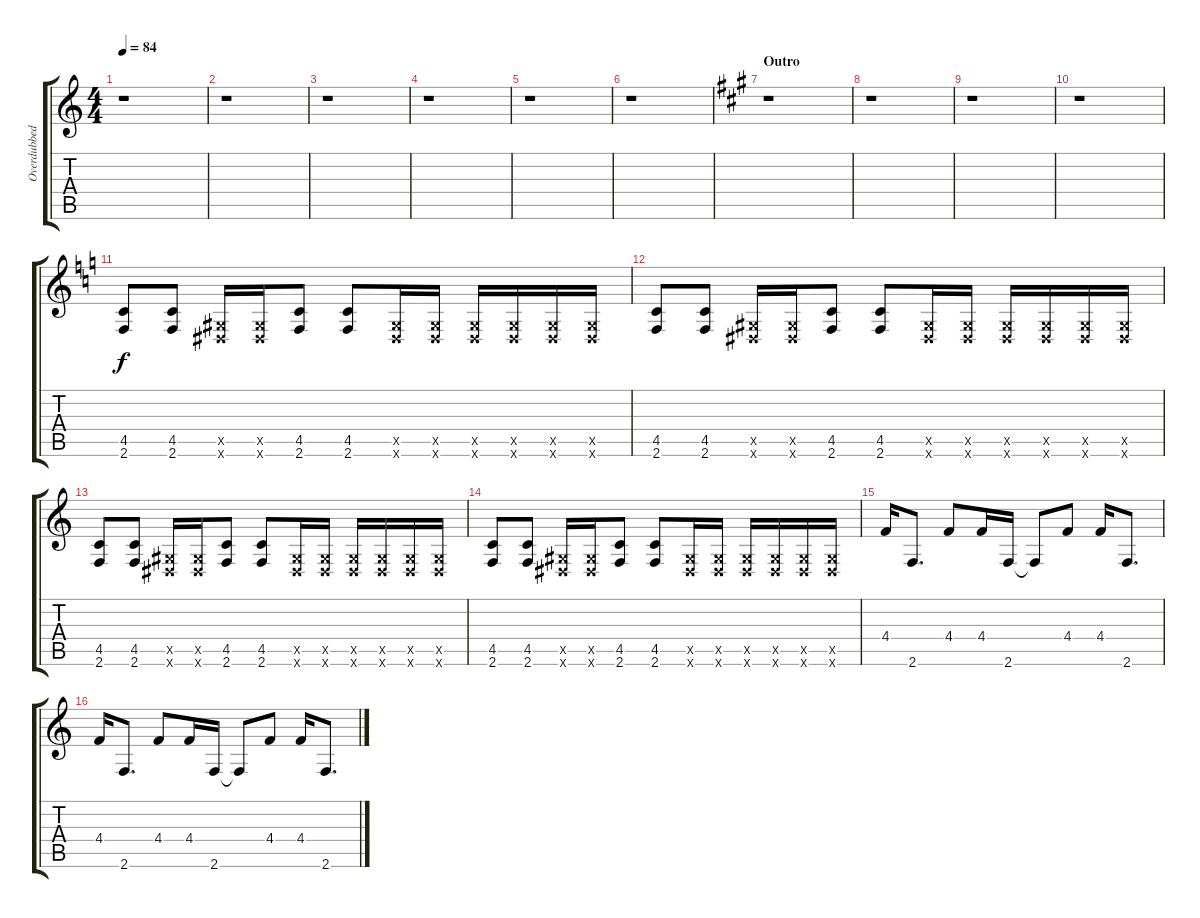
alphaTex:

\track ("Overdubbed Guitar (Morello)" "Overdubbed") {instrument distortionguitar}
\staff {score tabs}
\tuning (Eb4 Bb3 Gb3 Db3 Ab2 Eb2) {hide}
\ts (4 4)
\tempo 84
\clef g2
\ks c
r.1{dy f} |
r.1 |
r.1 |
r.1 |
r.1 |
r.1 |
\section ("" "Outro")
\ks a
r.1 |
r.1 |
r.1 |
r.1 |
\ks c
(4.5 2.6).8 (4.5 2.6).8 (0.5{x} 0.6{x}).16 (0.5{x} 0.6{x}).16 (4.5 2.6).8 (4.5 2.6).8 (0.5{x} 0.6{x}).16 (0.5{x} 0.6{x}).16 (0.5{x} 0.6{x}).16 (0.5{x} 0.6{x}).16 (0.5{x} 0.6{x}).16 (0.5{x} 0.6{x}).16 |
(4.5 2.6).8 (4.5 2.6).8 (0.5{x} 0.6{x}).16 (0.5{x} 0.6{x}).16 (4.5 2.6).8 (4.5 2.6).8 (0.5{x} 0.6{x}).16 (0.5{x} 0.6{x}).16 (0.5{x} 0.6{x}).16 (0.5{x} 0.6{x}).16 (0.5{x} 0.6{x}).16 (0.5{x} 0.6{x}).16 |
(4.5 2.6).8 (4.5 2.6).8 (0.5{x} 0.6{x}).16 (0.5{x} 0.6{x}).16 (4.5 2.6).8 (4.5 2.6).8 (0.5{x} 0.6{x}).16 (0.5{x} 0.6{x}).16 (0.5{x} 0.6{x}).16 (0.5{x} 0.6{x}).16 (0.5{x} 0.6{x}).16 (0.5{x} 0.6{x}).16 |
(4.5 2.6).8 (4.5 2.6).8 (0.5{x} 0.6{x}).16 (0.5{x} 0.6{x}).16 (4.5 2.6).8 (4.5 2.6).8 (0.5{x} 0.6{x}).16 (0.5{x} 0.6{x}).16 (0.5{x} 0.6{x}).16 (0.5{x} 0.6{x}).16 (0.5{x} 0.6{x}).16 (0.5{x} 0.6{x}).16 |
4.4.16 2.6.8{d} 4.4.8 4.4.16 2.6.16 2.6{t}.8 4.4.8 4.4.16 2.6.8{d} |
4.4.16 2.6.8{d} 4.4.8 4.4.16 2.6.16 2.6{t}.8 4.4.8 4.4.16 2.6.8{d}
